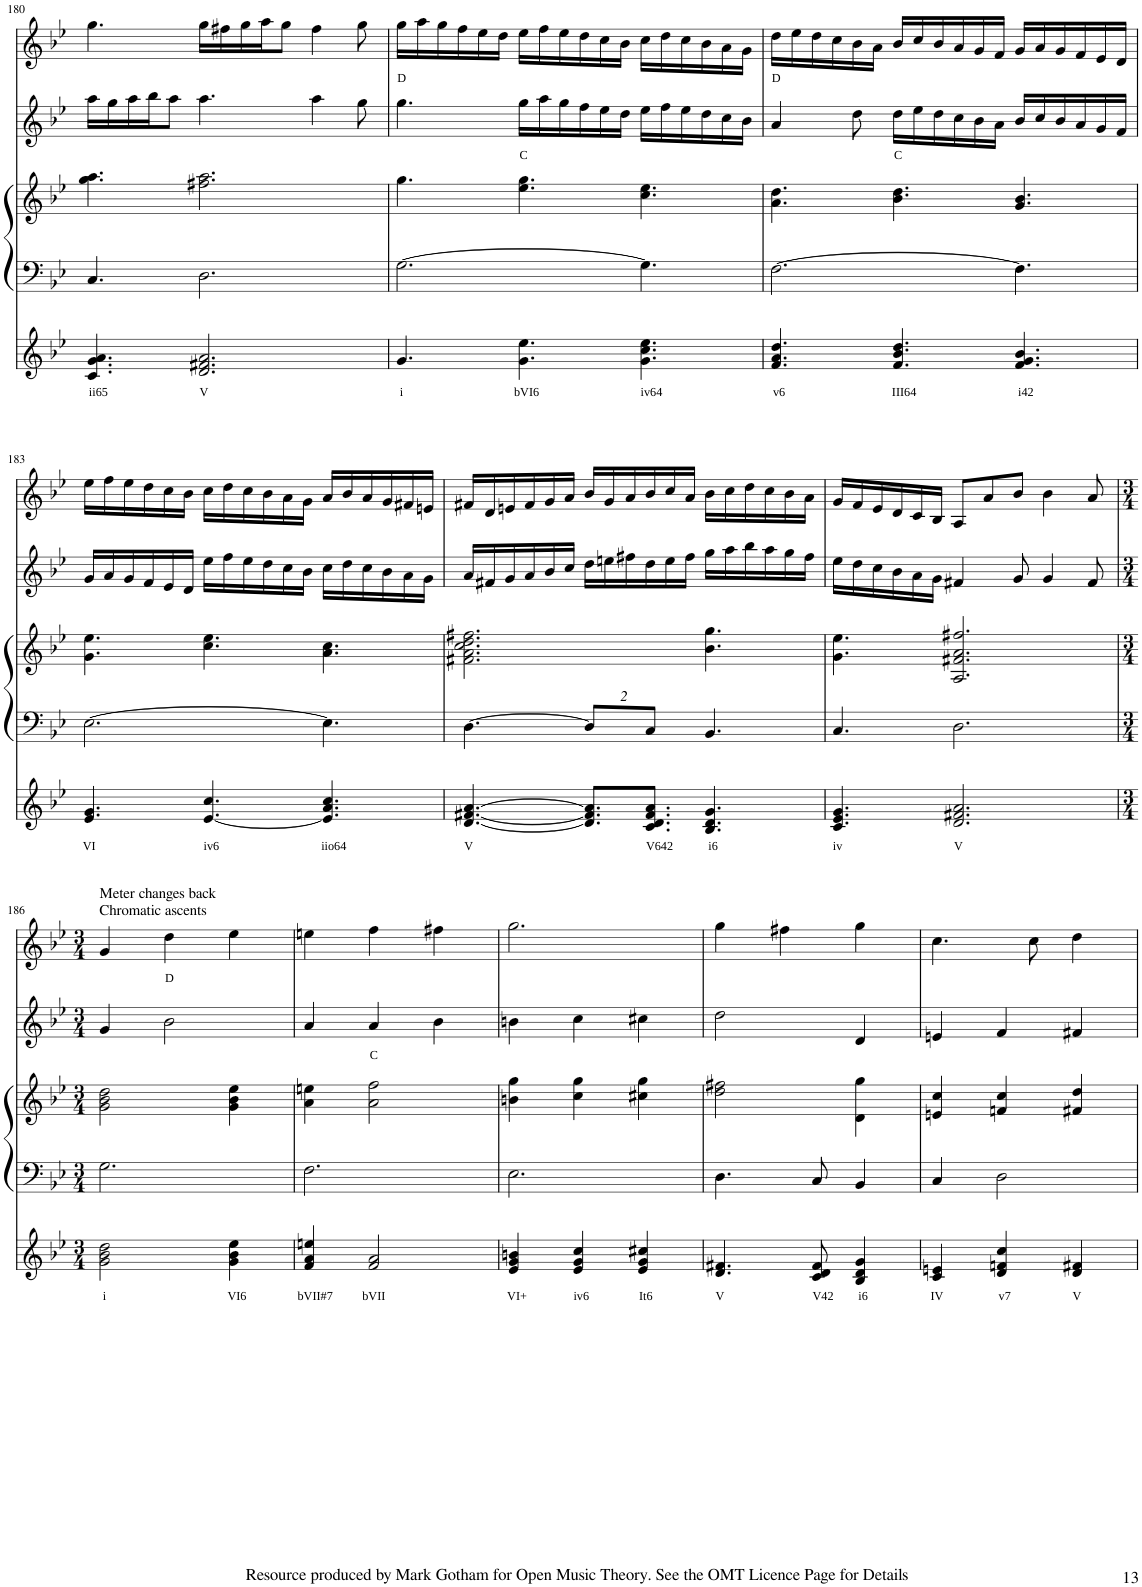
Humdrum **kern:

**kern	**text	**kern	**kern	**kern	**text	**kern	**text
*part5	*part5	*part4	*part3	*part2	*part2	*part1	*part1
*staff5	*staff5	*staff4	*staff3	*staff2	*staff2	*staff1	*staff1
*I"Full reduction	*	*I"Basso Continuo	*I"Vln Chd Reduction	*I"Violin 2	*	*I"Violin 1	*
*	*	*	*	*I'Vln	*	*I'Vln	*
!!LO:PB:g=z
*clefG2	*	*clefF4	*clefG2	*clefG2	*	*clefG2	*
*k[b-e-]	*	*k[b-e-]	*k[b-e-]	*k[b-e-]	*	*k[b-e-]	*
*M9/8	*	*M9/8	*M9/8	*M9/8	*	*M9/8	*
=180	=180	=180	=180	=180	=180	=180	=180
!	!LO:LY:b	!	!	!	!	!	!
4.c/ 4.g/ 4.a/	ii65	4.C/	4.gg\ 4.aa\	16aa\LL	.	4.gg\	.
.	.	.	.	16gg\	.	.	.
.	.	.	.	16aa\	.	.	.
.	.	.	.	16bb-\J	.	.	.
.	.	.	.	8aa\J	.	.	.
!	!LO:LY:b	!	!	!	!	!	!
2.d/ 2.f#X/ 2.a/	V	2.D\	2.ff#X\ 2.aa\	4.aa\	.	16gg\LL	.
.	.	.	.	.	.	16ff#X\	.
.	.	.	.	.	.	16gg\	.
.	.	.	.	.	.	16aa\J	.
.	.	.	.	.	.	8gg\J	.
.	.	.	.	4aa\	.	4ff#\	.
.	.	.	.	8gg\	.	8gg\	.
=181	=181	=181	=181	=181	=181	=181	=181
!	!LO:LY:b	!	!	!	!	!	!LO:LY:b
4.g/	i	[>2.G\	4.gg\	4.gg\	.	16gg\LL	D
.	.	.	.	.	.	16aa\	.
.	.	.	.	.	.	16gg\	.
.	.	.	.	.	.	16ff\	.
.	.	.	.	.	.	16ee-\	.
.	.	.	.	.	.	16dd\JJ	.
!	!LO:LY:b	!	!	!	!LO:LY:b	!	!
4.g\ 4.ee-\	bVI6	.	4.ee-\ 4.gg\	16gg\LL	C	16ee-\LL	.
.	.	.	.	16aa\	.	16ff\	.
.	.	.	.	16gg\	.	16ee-\	.
.	.	.	.	16ff\	.	16dd\	.
.	.	.	.	16ee-\	.	16cc\	.
.	.	.	.	16dd\JJ	.	16b-\JJ	.
!	!LO:LY:b	!	!	!	!	!	!
4.g\ 4.cc\ 4.ee-\	iv64	4.G\]	4.cc\ 4.ee-\	16ee-\LL	.	16cc\LL	.
.	.	.	.	16ff\	.	16dd\	.
.	.	.	.	16ee-\	.	16cc\	.
.	.	.	.	16dd\	.	16b-\	.
.	.	.	.	16cc\	.	16a\	.
.	.	.	.	16b-\JJ	.	16g\JJ	.
=182	=182	=182	=182	=182	=182	=182	=182
!	!LO:LY:b	!	!	!	!	!	!LO:LY:b
4.f/ 4.a/ 4.dd/	v6	[>2.F\	4.a\ 4.dd\	4a/	.	16dd\LL	D
.	.	.	.	.	.	16ee-\	.
.	.	.	.	.	.	16dd\	.
.	.	.	.	.	.	16cc\	.
.	.	.	.	8dd\	.	16b-\	.
.	.	.	.	.	.	16a\JJ	.
!	!LO:LY:b	!	!	!	!LO:LY:b	!	!
4.f/ 4.b-/ 4.dd/	III64	.	4.b-\ 4.dd\	16dd\LL	C	16b-/LL	.
.	.	.	.	16ee-\	.	16cc/	.
.	.	.	.	16dd\	.	16b-/	.
.	.	.	.	16cc\	.	16a/	.
.	.	.	.	16b-\	.	16g/	.
.	.	.	.	16a\JJ	.	16f/JJ	.
!	!LO:LY:b	!	!	!	!	!	!
4.f/ 4.g/ 4.b-/	i42	4.F\]	4.g/ 4.b-/	16b-/LL	.	16g/LL	.
.	.	.	.	16cc/	.	16a/	.
.	.	.	.	16b-/	.	16g/	.
.	.	.	.	16a/	.	16f/	.
.	.	.	.	16g/	.	16e-/	.
.	.	.	.	16f/JJ	.	16d/JJ	.
!!LO:LB:g=z
=183	=183	=183	=183	=183	=183	=183	=183
!	!LO:LY:b	!	!	!	!	!	!
4.e-/ 4.g/	VI	[>2.E-\	4.g\ 4.ee-\	16g/LL	.	16ee-\LL	.
.	.	.	.	16a/	.	16ff\	.
.	.	.	.	16g/	.	16ee-\	.
.	.	.	.	16f/	.	16dd\	.
.	.	.	.	16e-/	.	16cc\	.
.	.	.	.	16d/JJ	.	16b-\JJ	.
!	!LO:LY:b	!	!	!	!	!	!
[4.e-/ 4.cc/	iv6	.	4.cc\ 4.ee-\	16ee-\LL	.	16cc\LL	.
.	.	.	.	16ff\	.	16dd\	.
.	.	.	.	16ee-\	.	16cc\	.
.	.	.	.	16dd\	.	16b-\	.
.	.	.	.	16cc\	.	16a\	.
.	.	.	.	16b-\JJ	.	16g\JJ	.
!	!LO:LY:b	!	!	!	!	!	!
4.e-/] 4.a/ 4.cc/	iio64	4.E-\]	4.a\ 4.cc\	16cc\LL	.	16a/LL	.
.	.	.	.	16dd\	.	16b-/	.
.	.	.	.	16cc\	.	16a/	.
.	.	.	.	16b-\	.	16g/	.
.	.	.	.	16a\	.	16f#X/	.
.	.	.	.	16g\JJ	.	16en/JJ	.
=184	=184	=184	=184	=184	=184	=184	=184
!	!LO:LY:b	!	!	!	!	!	!
[4.d/ [4.f#X/ [4.a/	V	[>4.D\	2.f#X\ 2.a\ 2.cc\ 2.dd\ 2.ff#X\	16a/LL	.	16f#X/LL	.
.	.	.	.	16f#X/	.	16d/	.
.	.	.	.	16g/	.	16en/	.
.	.	.	.	16a/	.	16f#/	.
.	.	.	.	16b-/	.	16g/	.
.	.	.	.	16cc/JJ	.	16a/JJ	.
*	*	*Xbrackettup	*	*	*	*	*
8.d/] 8.f#/] 8.a/]L	.	16%3D/L]	.	16dd\LL	.	16b-/LL	.
.	.	.	.	16een\	.	16g/	.
.	.	.	.	16ff#X\	.	16a/	.
!	!LO:LY:b	!	!	!	!	!	!
8.c/ 8.d/ 8.f#/ 8.a/J	V642	16%3C/J	.	16dd\	.	16b-/	.
.	.	.	.	16ee\	.	16cc/	.
.	.	.	.	16ff#\JJ	.	16a/JJ	.
!	!LO:LY:b	!	!	!	!	!	!
4.B-/ 4.d/ 4.g/	i6	4.BB-/	4.b-\ 4.gg\	16gg\LL	.	16b-\LL	.
.	.	.	.	16aa\	.	16cc\	.
.	.	.	.	16bb-\	.	16dd\	.
.	.	.	.	16aa\	.	16cc\	.
.	.	.	.	16gg\	.	16b-\	.
.	.	.	.	16ff#\JJ	.	16a\JJ	.
=185	=185	=185	=185	=185	=185	=185	=185
!	!LO:LY:b	!	!	!	!	!	!
4.c/ 4.e-/ 4.g/	iv	4.C/	4.g\ 4.ee-\	16ee-\LL	.	16g/LL	.
.	.	.	.	16dd\	.	16f/	.
.	.	.	.	16cc\	.	16e-/	.
.	.	.	.	16b-\	.	16d/	.
.	.	.	.	16a\	.	16c/	.
.	.	.	.	16g\JJ	.	16B-/JJ	.
!	!LO:LY:b	!	!	!	!	!	!
2.d/ 2.f#X/ 2.a/	V	2.D\	2.A/ 2.f#X/ 2.a/ 2.ff#X/	4f#X/	.	8A/L	.
.	.	.	.	.	.	8a/	.
.	.	.	.	8g/	.	8b-/J	.
.	.	.	.	4g/	.	4b-\	.
.	.	.	.	8f#/	.	8a/	.
!!LO:LB:g=z
=186	=186	=186	=186	=186	=186	=186	=186
*M3/4	*	*M3/4	*M3/4	*M3/4	*	*M3/4	*
!	!	!	!	!	!	!LO:TX:a:t=Chromatic ascents	!
!	!	!	!	!	!	!LO:TX:a:t=Meter changes back	!
!	!LO:LY:b	!	!	!	!	!	!
2g\ 2b-\ 2dd\	i	2.G\	2g\ 2b-\ 2dd\	4g/	.	4g/	.
!	!	!	!	!	!	!	!LO:LY:b
.	.	.	.	2b-\	.	4dd\	D
!	!LO:LY:b	!	!	!	!	!	!
4g\ 4b-\ 4ee-\	VI6	.	4g\ 4b-\ 4ee-\	.	.	4ee-\	.
=187	=187	=187	=187	=187	=187	=187	=187
!	!LO:LY:b	!	!	!	!	!	!
4f/ 4a/ 4een/	bVII#7	2.F\	4a\ 4een\	4a/	.	4een\	.
!	!LO:LY:b	!	!	!	!LO:LY:b	!	!
2f/ 2a/	bVII	.	2a\ 2ff\	4a/	C	4ff\	.
.	.	.	.	4b-\	.	4ff#X\	.
=188	=188	=188	=188	=188	=188	=188	=188
!	!LO:LY:b	!	!	!	!	!	!
4e-/ 4g/ 4bn/	VI+	2.E-\	4bn\ 4gg\	4bn\	.	2.gg\	.
!	!LO:LY:b	!	!	!	!	!	!
4e-/ 4g/ 4cc/	iv6	.	4cc\ 4gg\	4cc\	.	.	.
!	!LO:LY:b	!	!	!	!	!	!
4e-/ 4g/ 4cc#X/	It6	.	4cc#X\ 4gg\	4cc#X\	.	.	.
=189	=189	=189	=189	=189	=189	=189	=189
!	!LO:LY:b	!	!	!	!	!	!
4.d/ 4.f#X/	V	4.D\	2dd\ 2ff#X\	2dd\	.	4gg\	.
.	.	.	.	.	.	4ff#X\	.
!	!LO:LY:b	!	!	!	!	!	!
8c/ 8d/ 8f#/	V42	8C/	.	.	.	.	.
!	!LO:LY:b	!	!	!	!	!	!
4B-/ 4d/ 4g/	i6	4BB-/	4d\ 4gg\	4d/	.	4gg\	.
=190	=190	=190	=190	=190	=190	=190	=190
!	!LO:LY:b	!	!	!	!	!	!
4c/ 4en/	IV	4C/	4en/ 4cc/	4en/	.	4.cc\	.
!	!LO:LY:b	!	!	!	!	!	!
4d/ 4fn/ 4cc/	v7	2D\	4fn/ 4cc/	4f/	.	.	.
.	.	.	.	.	.	8cc\	.
!	!LO:LY:b	!	!	!	!	!	!
4d/ 4f#X/	V	.	4f#X/ 4dd/	4f#X/	.	4dd\	.
=	=	=	=	=	=	=	=
*-	*-	*-	*-	*-	*-	*-	*-
